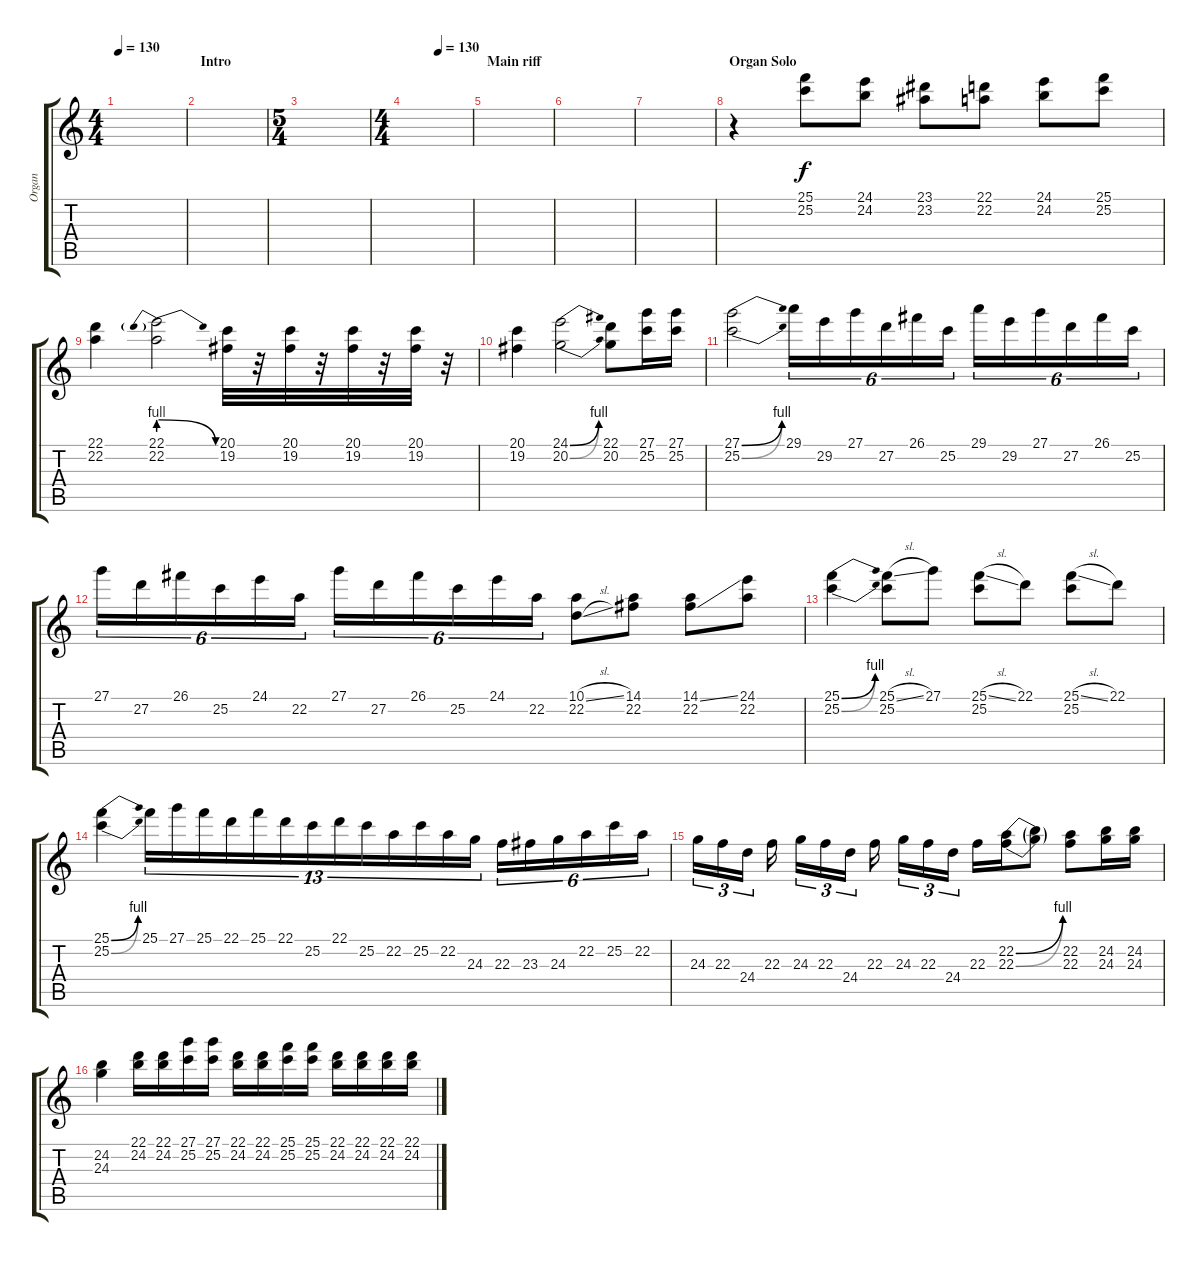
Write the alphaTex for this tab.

\track ("Organ" "Organ") {instrument rockorgan}
\staff {score tabs}
\tuning (E4 B3 G3 D3 A2 E2) {hide}
\ts (4 4)
\tempo 130
\clef g2
\ks c
|
\section ("" "Intro")
|
\ts (5 4)
|
\ts (4 4)
\tempo (130 0.5)
|
\section ("" "Main riff")
|
|
|
\section ("" "Organ Solo")
r.4 (25.1 25.2).8 (24.1 24.2).8 (23.1 23.2).8 (22.1 22.2).8 (24.1 24.2).8 (25.1 25.2).8 |
(22.1 22.2).4 (22.1{be (prebendrelease 0 4 60 0)} 22.2).2 (20.1 19.2).32 r.32 (20.1 19.2).32 r.32 (20.1 19.2).32 r.32 (20.1 19.2).32 r.32 |
(20.1 19.2).4 (24.1{be (bend 0 0 60 4)} 20.2{be (bend 0 0 60 4)}).2 (22.1 20.2).8 (27.1 25.2).16 (27.1 25.2).16 |
(27.1{be (bend 0 0 60 4)} 25.2{be (bend 0 0 60 4)}).2 29.1.16{tu (6 4)} 29.2.16{tu (6 4)} 27.1.16{tu (6 4)} 27.2.16{tu (6 4)} 26.1.16{tu (6 4)} 25.2.16{tu (6 4)} 29.1.16{tu (6 4)} 29.2.16{tu (6 4)} 27.1.16{tu (6 4)} 27.2.16{tu (6 4)} 26.1.16{tu (6 4)} 25.2.16{tu (6 4)} |
27.1.16{tu (6 4)} 27.2.16{tu (6 4)} 26.1.16{tu (6 4)} 25.2.16{tu (6 4)} 24.1.16{tu (6 4)} 22.2.16{tu (6 4)} 27.1.16{tu (6 4)} 27.2.16{tu (6 4)} 26.1.16{tu (6 4)} 25.2.16{tu (6 4)} 24.1.16{tu (6 4)} 22.2.16{tu (6 4)} (10.1{sl} 22.2).8 (14.1 22.2).8 (14.1{ss} 22.2).8 (24.1 22.2).8 |
(25.1{be (bend 0 0 60 4)} 25.2{be (bend 0 0 60 4)}).4 (25.1{sl} 25.2).8 27.1.8 (25.1{sl} 25.2).8 22.1.8 (25.1{sl} 25.2).8 22.1.8 |
(25.1{be (bend 0 0 60 4)} 25.2{be (bend 0 0 60 4)}).4 25.1.16{tu (13 8)} 27.1.16{tu (13 8)} 25.1.16{tu (13 8)} 22.1.16{tu (13 8)} 25.1.16{tu (13 8)} 22.1.16{tu (13 8)} 25.2.16{tu (13 8)} 22.1.16{tu (13 8)} 25.2.16{tu (13 8)} 22.2.16{tu (13 8)} 25.2.16{tu (13 8)} 22.2.16{tu (13 8)} 24.3.16{tu (13 8)} 22.3.16{tu (6 4)} 23.3.16{tu (6 4)} 24.3.16{tu (6 4)} 22.2.16{tu (6 4)} 25.2.16{tu (6 4)} 22.2.16{tu (6 4)} |
24.3.16{tu (3 2)} 22.3.16{tu (3 2)} 24.4.16{tu (3 2)} 22.3.16 24.3.16{tu (3 2)} 22.3.16{tu (3 2)} 24.4.16{tu (3 2)} 22.3.16 24.3.16{tu (3 2)} 22.3.16{tu (3 2)} 24.4.16{tu (3 2)} 22.3.16 (22.2{be (bend 0 0 60 4)} 22.3{be (bend 0 0 60 4)}).16 (22.2{t} 22.3{t}).8 (22.2 22.3).8 (24.2 24.3).16 (24.2 24.3).16 |
(24.2 24.3).4 (22.1 24.2).16 (22.1 24.2).16 (27.1 25.2).16 (27.1 25.2).16 (22.1 24.2).16 (22.1 24.2).16 (25.1 25.2).16 (25.1 25.2).16 (22.1 24.2).16 (22.1 24.2).16 (22.1 24.2).16 (22.1 24.2).16
